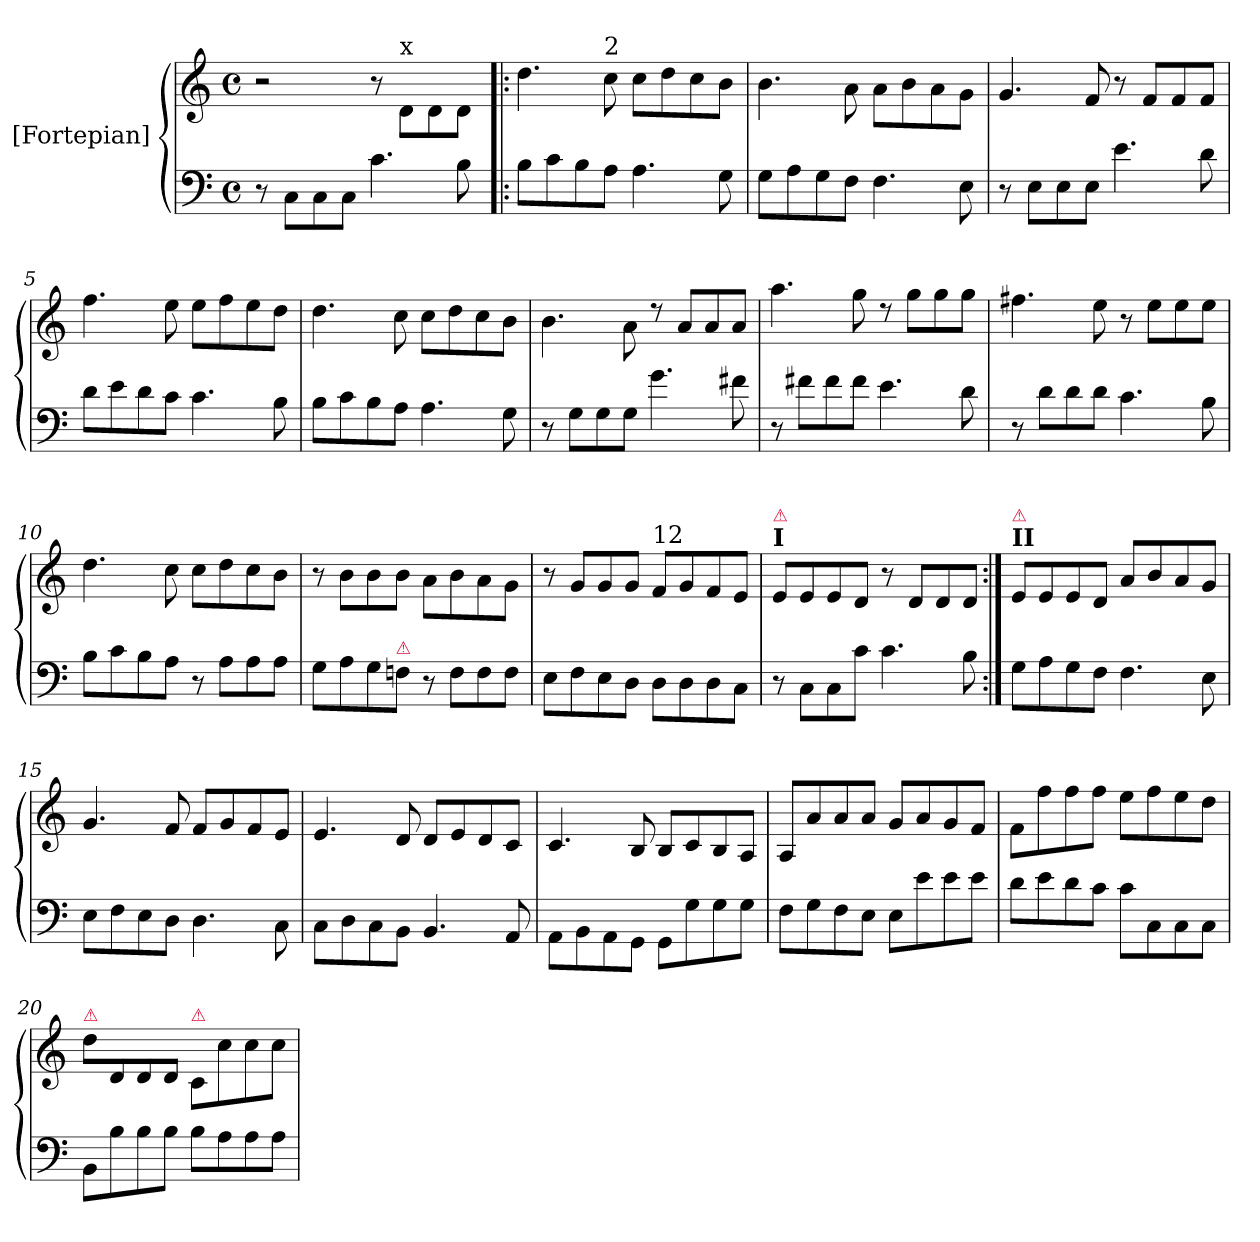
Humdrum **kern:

**kern	**kern
*part2	*part1
*staff2	*staff1
*I"[Fortepian]	*I"[Fortepian]
*clefF4	*clefG2
*k[]	*k[]
*C:	*C:
*M4/4	*M4/4
*met(c)	*met(c)
=1	=1
8r	2r
8C\L	.
8C\	.
8C\J	.
4.c\	8r
!	!LO:TX:a:t=x
.	8d\L
.	8d\
8B\	8d\J
=2!|:	=2!|:
8B\L	4.dd\
8c\	.
8B\	.
!	!LO:TX:a:t=2
8A\J	8cc\
4.A\	8cc\L
.	8dd\
.	8cc\
8G\	8b\J
=3	=3
8G\L	4.b\
8A\	.
8G\	.
8F\J	8a\
4.F\	8a\L
.	8b\
.	8a\
8E\	8g\J
=4	=4
8r	4.g/
8E\L	.
8E\	.
8E\J	8f/
4.e\	8r
.	8f/L
.	8f/
8d\	8f/J
=5	=5
8d\L	4.ff\
8e\	.
8d\	.
8c\J	8ee\
4.c\	8ee\L
.	8ff\
.	8ee\
8B\	8dd\J
=6	=6
8B\L	4.dd\
8c\	.
8B\	.
8A\J	8cc\
4.A\	8cc\L
.	8dd\
.	8cc\
8G\	8b\J
=7	=7
8r	4.b\
8G\L	.
8G\	.
8G\J	8a\
4.g\	8rdd
.	8a/L
.	8a/
8f#X\	8a/J
=8	=8
8r	4.aa\
8f#X\L	.
8f#\	.
8f#\J	8gg\
4.e\	8rdd
.	8gg\L
.	8gg\
8d\	8gg\J
=9	=9
8r	4.ff#X\
8d\L	.
8d\	.
8d\J	8ee\
4.c\	8r
.	8ee\L
.	8ee\
8B\	8ee\J
=10	=10
8B\L	4.dd\
8c\	.
8B\	.
8A\J	8cc\
8r	8cc\L
8A\L	8dd\
8A\	8cc\
8A\J	8b\J
=11	=11
8G\L	8r
8A\	8b\L
8G\	8b\
!LO:TX:a:color=crimson:t=⚠	!
8Fn\J	8b\J
8r	8a\L
8F\L	8b\
8F\	8a\
8F\J	8g\J
=12	=12
8E\L	8r
8F\	8g/L
8E\	8g/
8D\J	8g/J
!	!LO:TX:a:t=12
8D\L	8f/L
8D\	8g/
8D\	8f/
8C\J	8e/J
=13	=13
!	!LO:TX:a:B:t=I
!	!LO:TX:a:color=crimson:t=⚠
8r	8e/L
8C\L	8e/
8C\	8e/
8c\J	8d/J
4.c\	8r
.	8d/L
.	8d/
8B\	8d/J
=14:|!	=14:|!
!	!LO:TX:a:B:t=II
!	!LO:TX:a:color=crimson:t=⚠
8G\L	8e/L
8A\	8e/
8G\	8e/
8F\J	8d/J
4.F\	8a/L
.	8b/
.	8a/
8E\	8g/J
=15	=15
8E\L	4.g/
8F\	.
8E\	.
8D\J	8f/
4.D\	8f/L
.	8g/
.	8f/
8C\	8e/J
=16	=16
8C\L	4.e/
8D\	.
8C\	.
8BB\J	8d/
4.BB/	8d/L
.	8e/
.	8d/
8AA/	8c/J
=17	=17
8AA\L	4.c/
8BB\	.
8AA\	.
8GG\J	8B/
8GG\L	8B/L
8G\	8c/
8G\	8B/
8G\J	8A/J
=18	=18
8F\L	8A/L
8G\	8a/
8F\	8a/
8E\J	8a/J
8E\L	8g/L
8e\	8a/
8e\	8g/
8e\J	8f/J
=19	=19
8d\L	8f\L
8e\	8ff\
8d\	8ff\
8c\J	8ff\J
8c\L	8ee\L
8C\	8ff\
8C\	8ee\
8C\J	8dd\J
=20	=20
!	!LO:TX:a:color=crimson:t=⚠
8BB\L	8dd\L
8B\	8d/
8B\	8d/
8B\J	8d/J
!	!LO:TX:a:color=crimson:t=⚠
8B\L	8c/L
8A\	8cc\
8A\	8cc\
8A\J	8cc\J
=	=
*-	*-
